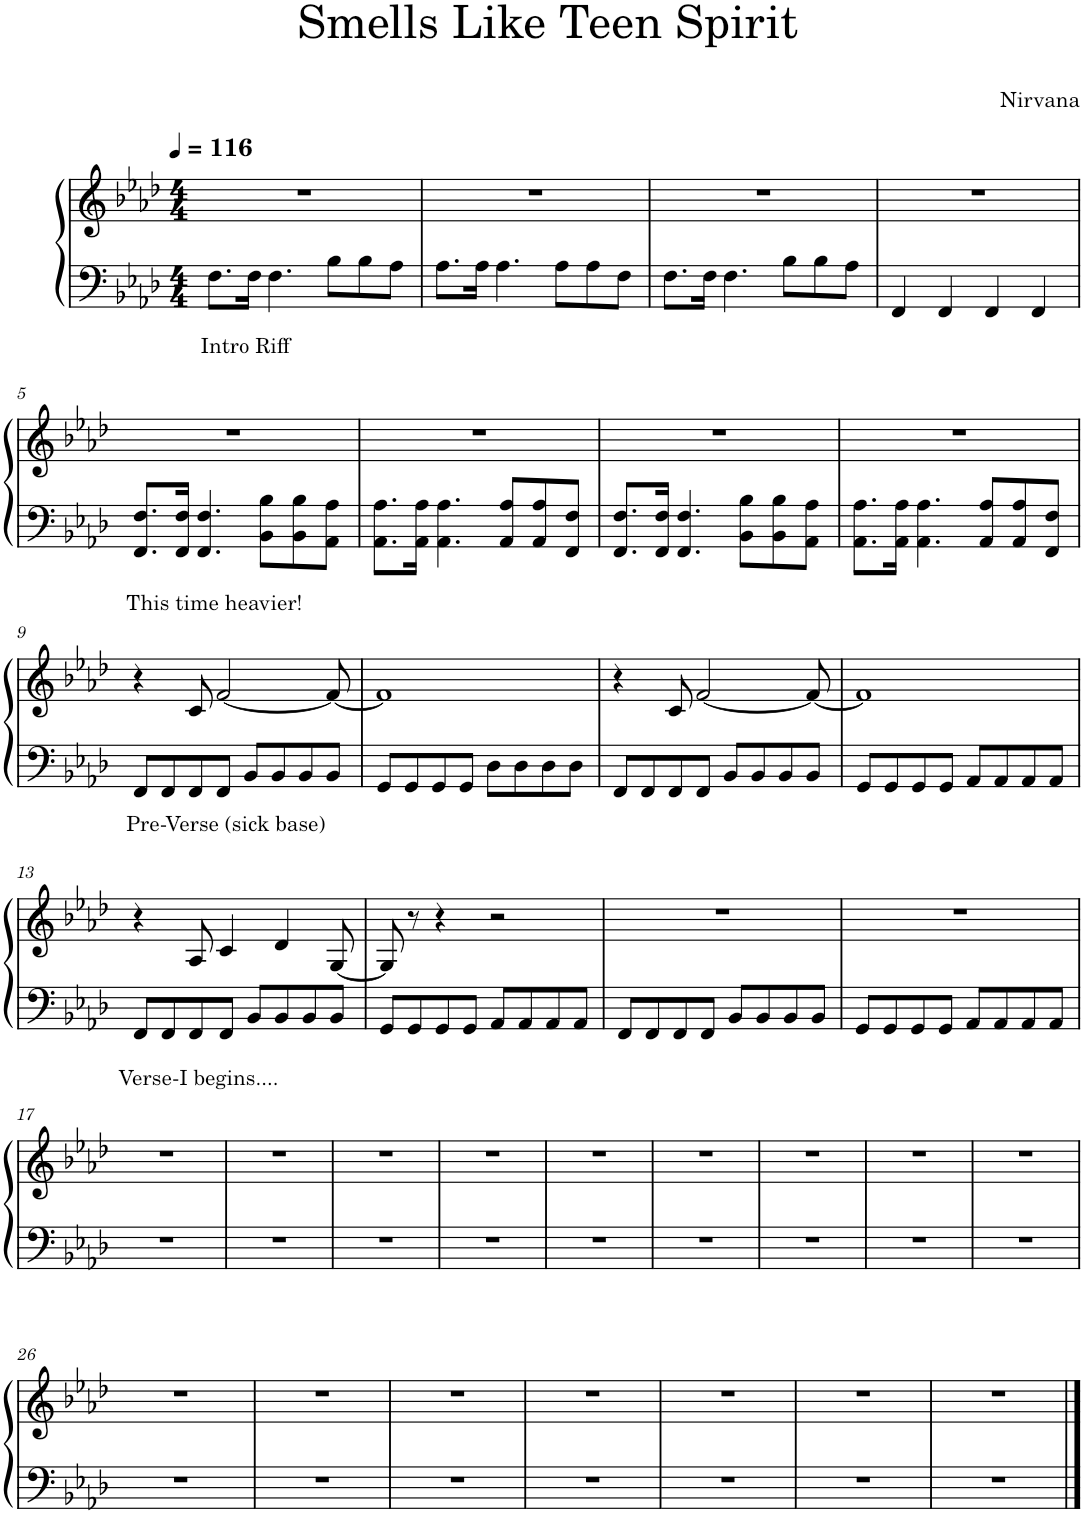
**kern	**kern
*part1	*part1
*staff2	*staff1
*I"Piano	*
*I'Pno.	*
*clefF4	*clefG2
*k[b-e-a-d-]	*k[b-e-a-d-]
*M4/4	*M4/4
*MM116	*MM116
=1	=1
!LO:TX:b:t=Intro Riff	!
8.F\L	1r
16F\Jk	.
4.F\	.
8B-\L	.
8B-\	.
8A-\J	.
=2	=2
8.A-\L	1r
16A-\Jk	.
4.A-\	.
8A-\L	.
8A-\	.
8F\J	.
=3	=3
8.F\L	1r
16F\Jk	.
4.F\	.
8B-\L	.
8B-\	.
8A-\J	.
=4	=4
4FF/	1r
4FF/	.
4FF/	.
4FF/	.
!!LO:LB:g=z
=5	=5
!LO:TX:b:t=This time heavier!	!
8.FF/ 8.F/L	1r
16FF/ 16F/Jk	.
4.FF/ 4.F/	.
8BB-\ 8B-\L	.
8BB-\ 8B-\	.
8AA-\ 8A-\J	.
=6	=6
8.AA-\ 8.A-\L	1r
16AA-\ 16A-\Jk	.
4.AA-\ 4.A-\	.
8AA-/ 8A-/L	.
8AA-/ 8A-/	.
8FF/ 8F/J	.
=7	=7
8.FF/ 8.F/L	1r
16FF/ 16F/Jk	.
4.FF/ 4.F/	.
8BB-\ 8B-\L	.
8BB-\ 8B-\	.
8AA-\ 8A-\J	.
=8	=8
8.AA-\ 8.A-\L	1r
16AA-\ 16A-\Jk	.
4.AA-\ 4.A-\	.
8AA-/ 8A-/L	.
8AA-/ 8A-/	.
8FF/ 8F/J	.
!!LO:LB:g=z
=9	=9
!LO:TX:b:t=Pre-Verse (sick base)	!
8FF/L	4r
8FF/	.
8FF/	8c/
8FF/J	[2f/
8BB-/L	.
8BB-/	.
8BB-/	.
8BB-/J	8f/_
=10	=10
8GG/L	1f]
8GG/	.
8GG/	.
8GG/J	.
8D-\L	.
8D-\	.
8D-\	.
8D-\J	.
=11	=11
8FF/L	4r
8FF/	.
8FF/	8c/
8FF/J	[2f/
8BB-/L	.
8BB-/	.
8BB-/	.
8BB-/J	8f/_
=12	=12
8GG/L	1f]
8GG/	.
8GG/	.
8GG/J	.
8AA-/L	.
8AA-/	.
8AA-/	.
8AA-/J	.
!!LO:LB:g=z
=13	=13
!LO:TX:b:t=Verse-I begins....	!
8FF/L	4r
8FF/	.
8FF/	8A-/
8FF/J	4c/
8BB-/L	.
8BB-/	4d-/
8BB-/	.
8BB-/J	[8G/
=14	=14
8GG/L	8G/]
8GG/	8r
8GG/	4r
8GG/J	.
8AA-/L	2r
8AA-/	.
8AA-/	.
8AA-/J	.
=15	=15
8FF/L	1r
8FF/	.
8FF/	.
8FF/J	.
8BB-/L	.
8BB-/	.
8BB-/	.
8BB-/J	.
=16	=16
8GG/L	1r
8GG/	.
8GG/	.
8GG/J	.
8AA-/L	.
8AA-/	.
8AA-/	.
8AA-/J	.
!!LO:LB:g=z
=17	=17
1r	1r
=18	=18
1r	1r
=19	=19
1r	1r
=20	=20
1r	1r
=21	=21
1r	1r
=22	=22
1r	1r
=23	=23
1r	1r
=24	=24
1r	1r
=25	=25
1r	1r
!!LO:LB:g=z
=26	=26
1r	1r
=27	=27
1r	1r
=28	=28
1r	1r
=29	=29
1r	1r
=30	=30
1r	1r
=31	=31
1r	1r
=32	=32
1r	1r
==	==
*-	*-
